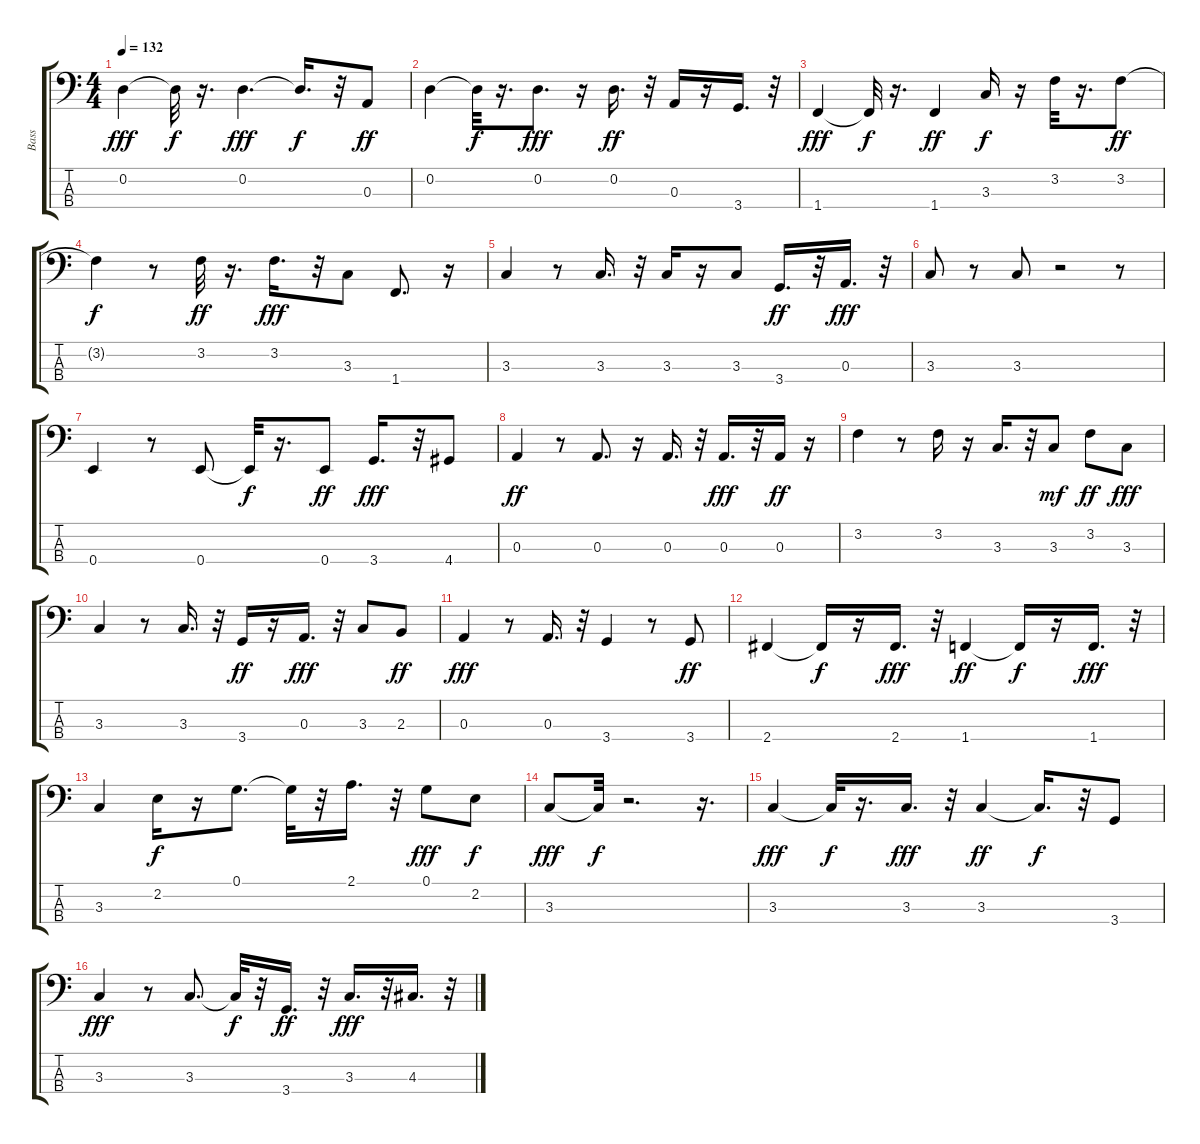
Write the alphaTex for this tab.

\track ("Bass" "Bass") {instrument synthbass2}
\staff {score tabs}
\tuning (G2 D2 A1 E1) {hide}
\ts (4 4)
\tempo 132
\clef f4
\ks c
0.2.4{dy fff} 0.2{t}.32{dy f} r.16{d} 0.2.4{d dy fff} 0.2{t}.16{d dy f} r.32 0.3.8{dy ff} |
0.2.4 0.2{t}.32{dy f} r.16{d} 0.2.8{d dy fff} r.16 0.2.16{d dy ff} r.32 0.3.16 r.16 3.4.16{d} r.32 |
1.4.4{dy fff} 1.4{t}.32{dy f} r.16{d} 1.4.4{dy ff} 3.3.16{dy f} r.16 3.2.32 r.16{d} 3.2.8{dy ff} |
3.2{t}.4{dy f} r.8 3.2.32{dy ff} r.16{d} 3.2.16{d dy fff} r.32 3.3.8 1.4.8{d} r.16 |
3.3.4 r.8 3.3.16{d} r.32 3.3.16 r.16 3.3.8 3.4.16{d dy ff} r.32 0.3.16{d dy fff} r.32 |
3.3.8 r.8 3.3.8 r.2 r.8 |
0.4.4 r.8 0.4.8 0.4{t}.32{dy f} r.16{d} 0.4.8{dy ff} 3.4.16{d dy fff} r.32 4.4.8 |
0.3.4{dy ff} r.8 0.3.8{d} r.16 0.3.16{d} r.32 0.3.16{d dy fff} r.32 0.3.16{dy ff} r.16 |
3.2.4 r.8 3.2.16 r.16 3.3.16{d} r.32 3.3.8{dy mf} 3.2.8{dy ff} 3.3.8{dy fff} |
3.3.4 r.8 3.3.16{d} r.32 3.4.16{dy ff} r.16 0.3.16{d dy fff} r.32 3.3.8 2.3.8{dy ff} |
0.3.4{dy fff} r.8 0.3.16{d} r.32 3.4.4 r.8 3.4.8{dy ff} |
2.4.4 2.4{t}.16{dy f} r.16 2.4.16{d dy fff} r.32 1.4.4{dy ff} 1.4{t}.16{dy f} r.16 1.4.16{d dy fff} r.32 |
3.3.4 2.2.16{dy f} r.16 0.1.8{d} 0.1{t}.32 r.32 2.1.16{d} r.32 0.1.8{dy fff} 2.2.8{dy f} |
3.3.8{dy fff} 3.3{t}.32{dy f} r.2{d} r.16{d} |
3.3.4{dy fff} 3.3{t}.32{dy f} r.16{d} 3.3.16{d dy fff} r.32 3.3.4{dy ff} 3.3{t}.16{d dy f} r.32 3.4.8 |
3.3.4{dy fff} r.8 3.3.8{d} 3.3{t}.32{dy f} r.32 3.4.16{d dy ff} r.32 3.3.16{d dy fff} r.32 4.3.16{d} r.32
